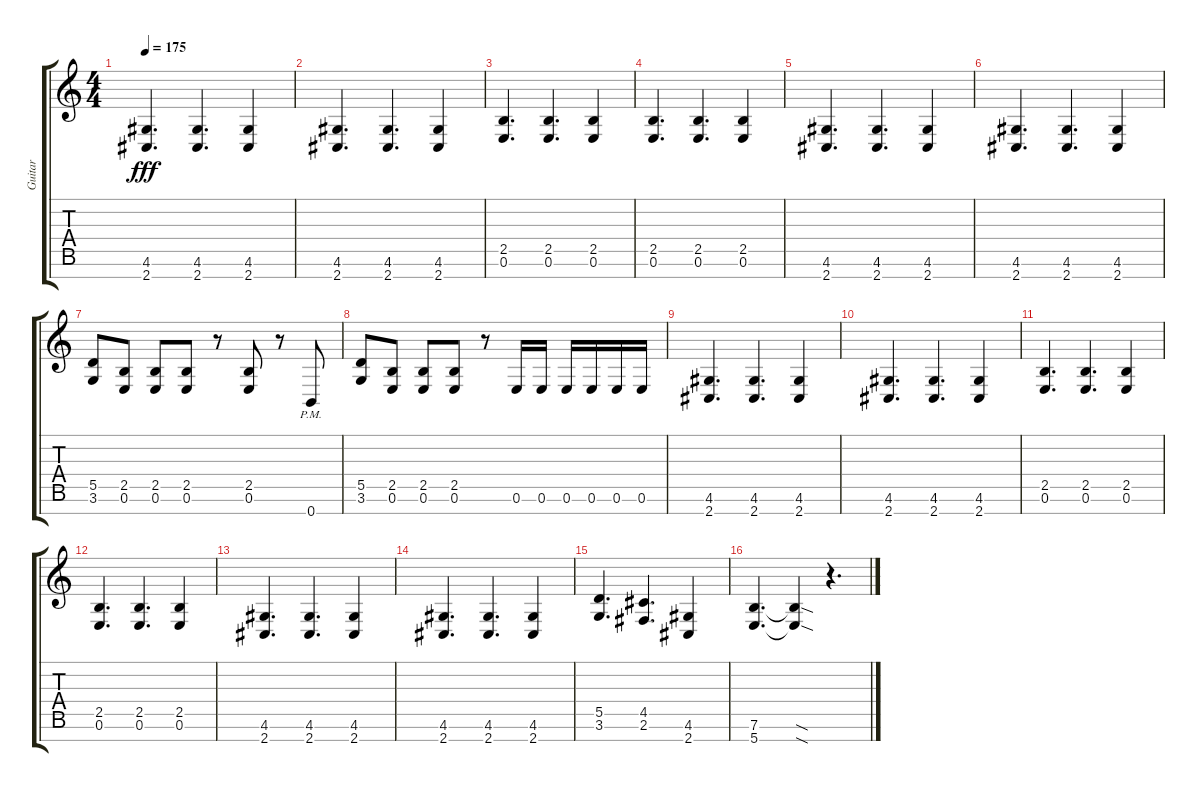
\track ("Guitar" "Guitar") {instrument distortionguitar}
\staff {score tabs}
\tuning (E4 B3 G3 D3 A2 E2 B1) {hide}
\ts (4 4)
\tempo 175
\clef g2
\ks c
(4.6 2.7).4{d dy fff} (4.6 2.7).4{d} (4.6 2.7).4 |
(4.6 2.7).4{d} (4.6 2.7).4{d} (4.6 2.7).4 |
(2.5 0.6).4{d} (2.5 0.6).4{d} (2.5 0.6).4 |
(2.5 0.6).4{d} (2.5 0.6).4{d} (2.5 0.6).4 |
(4.6 2.7).4{d} (4.6 2.7).4{d} (4.6 2.7).4 |
(4.6 2.7).4{d} (4.6 2.7).4{d} (4.6 2.7).4 |
(5.5 3.6).8 (2.5 0.6).8 (2.5 0.6).8 (2.5 0.6).8 r.8 (2.5 0.6).8 r.8 0.7{pm}.8 |
(5.5 3.6).8 (2.5 0.6).8 (2.5 0.6).8 (2.5 0.6).8 r.8 0.6.16 0.6.16 0.6.16 0.6.16 0.6.16 0.6.16 |
(4.6 2.7).4{d} (4.6 2.7).4{d} (4.6 2.7).4 |
(4.6 2.7).4{d} (4.6 2.7).4{d} (4.6 2.7).4 |
(2.5 0.6).4{d} (2.5 0.6).4{d} (2.5 0.6).4 |
(2.5 0.6).4{d} (2.5 0.6).4{d} (2.5 0.6).4 |
(4.6 2.7).4{d} (4.6 2.7).4{d} (4.6 2.7).4 |
(4.6 2.7).4{d} (4.6 2.7).4{d} (4.6 2.7).4 |
(5.5 3.6).4{d} (4.5 2.6).4{d} (4.6 2.7).4 |
(7.6 5.7).4{d} (7.6{sod t} 5.7{sod t}).4 r.4{d}
